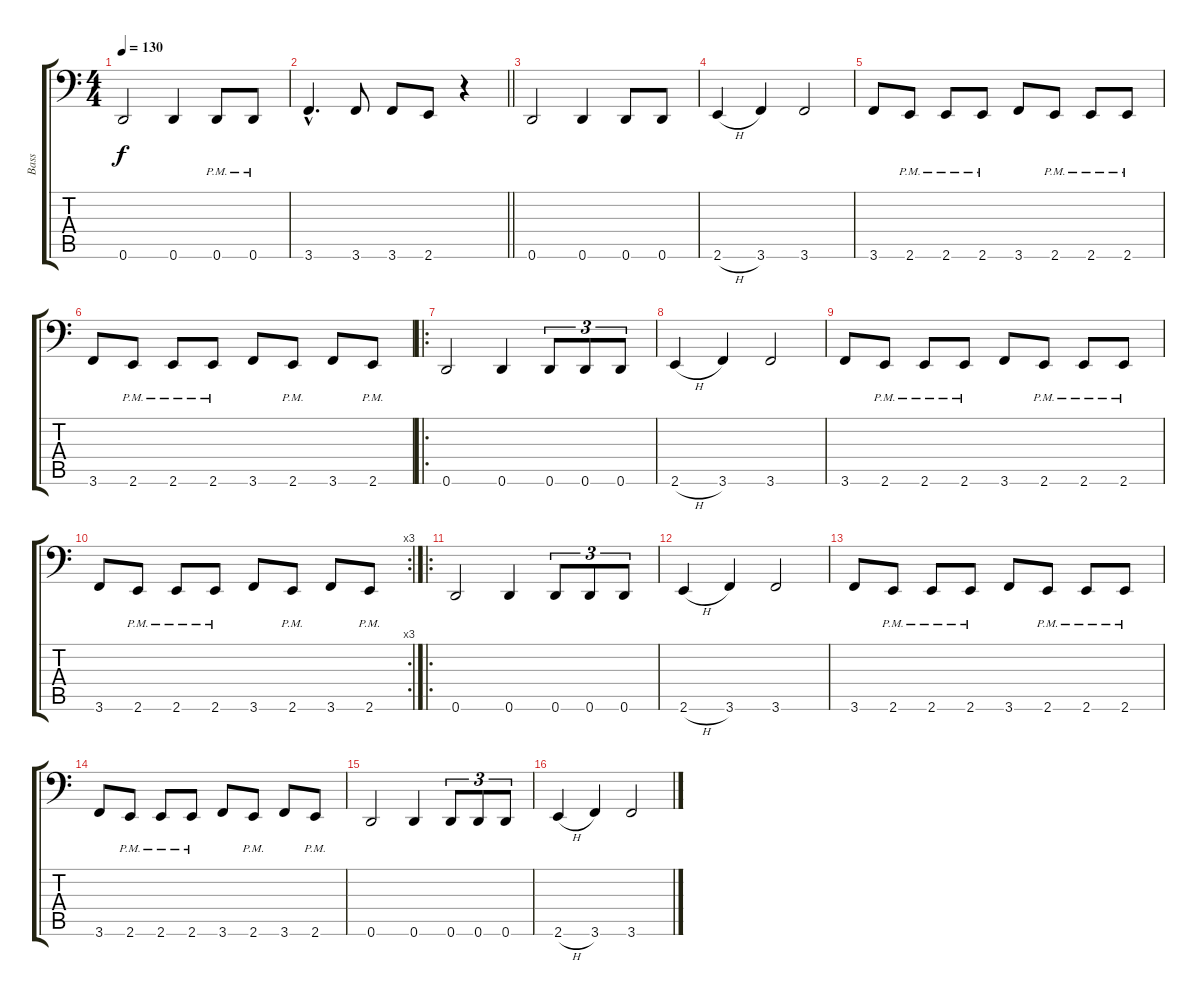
\track ("Bass" "Bass") {instrument electricbasspick}
\staff {score tabs}
\tuning (D3 A2 F2 C2 G1 D1) {hide}
\ts (4 4)
\tempo 130
\clef f4
\ks c
0.6.2{dy f} 0.6.4 0.6{pm}.8 0.6{pm}.8 |
\barLineRight lightlight
3.6{hac}.4{d} 3.6.8 3.6.8 2.6.8 r.4 |
0.6.2 0.6.4 0.6.8 0.6.8 |
2.6{h}.4 3.6.4 3.6.2 |
3.6.8 2.6{pm}.8 2.6{pm}.8 2.6{pm}.8 3.6.8 2.6{pm}.8 2.6{pm}.8 2.6{pm}.8 |
3.6.8 2.6{pm}.8 2.6{pm}.8 2.6{pm}.8 3.6.8 2.6{pm}.8 3.6.8 2.6{pm}.8 |
\ro
0.6.2 0.6.4 0.6.8{tu (3 2)} 0.6.8{tu (3 2)} 0.6.8{tu (3 2)} |
2.6{h}.4 3.6.4 3.6.2 |
3.6.8 2.6{pm}.8 2.6{pm}.8 2.6{pm}.8 3.6.8 2.6{pm}.8 2.6{pm}.8 2.6{pm}.8 |
\rc 3
3.6.8 2.6{pm}.8 2.6{pm}.8 2.6{pm}.8 3.6.8 2.6{pm}.8 3.6.8 2.6{pm}.8 |
\ro
0.6.2 0.6.4 0.6.8{tu (3 2)} 0.6.8{tu (3 2)} 0.6.8{tu (3 2)} |
2.6{h}.4 3.6.4 3.6.2 |
3.6.8 2.6{pm}.8 2.6{pm}.8 2.6{pm}.8 3.6.8 2.6{pm}.8 2.6{pm}.8 2.6{pm}.8 |
3.6.8 2.6{pm}.8 2.6{pm}.8 2.6{pm}.8 3.6.8 2.6{pm}.8 3.6.8 2.6{pm}.8 |
0.6.2 0.6.4 0.6.8{tu (3 2)} 0.6.8{tu (3 2)} 0.6.8{tu (3 2)} |
2.6{h}.4 3.6.4 3.6.2
